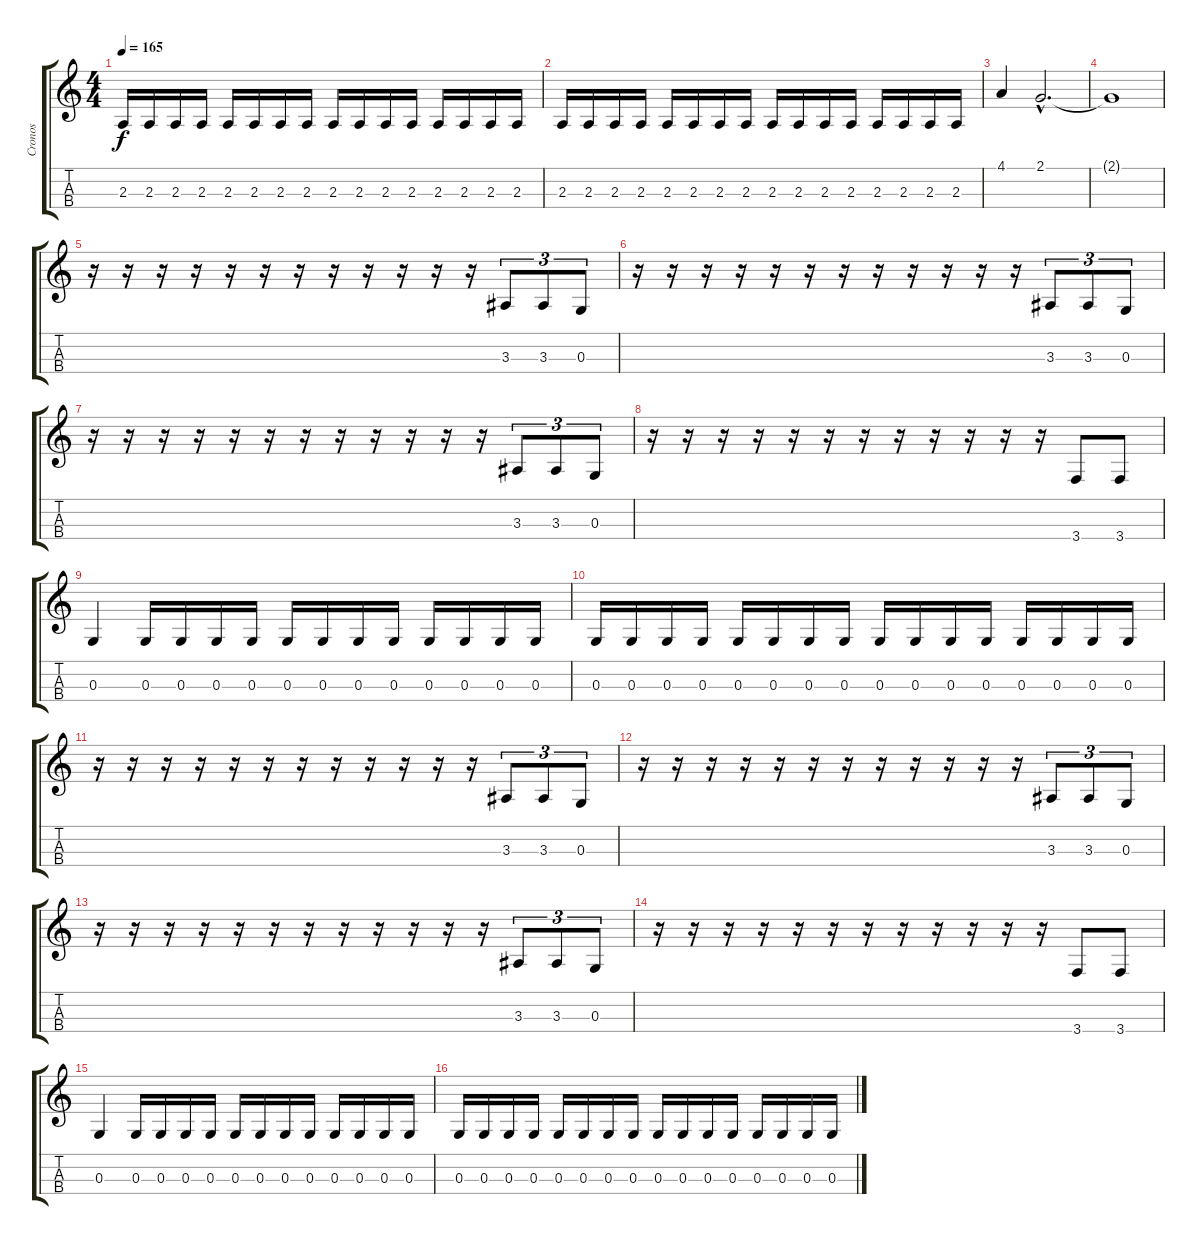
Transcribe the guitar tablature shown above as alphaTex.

\track ("Cronos" "Cronos") {instrument electricbasspick}
\staff {score tabs}
\tuning (F3 C3 G2 D2) {hide}
\ts (4 4)
\tempo 165
\clef g2
\ks c
2.3.16{dy f} 2.3.16 2.3.16 2.3.16 2.3.16 2.3.16 2.3.16 2.3.16 2.3.16 2.3.16 2.3.16 2.3.16 2.3.16 2.3.16 2.3.16 2.3.16 |
2.3.16 2.3.16 2.3.16 2.3.16 2.3.16 2.3.16 2.3.16 2.3.16 2.3.16 2.3.16 2.3.16 2.3.16 2.3.16 2.3.16 2.3.16 2.3.16 |
4.1.4 2.1{hac}.2{d} |
2.1{t}.1 |
r.16 r.16 r.16 r.16 r.16 r.16 r.16 r.16 r.16 r.16 r.16 r.16 3.3.8{tu (3 2)} 3.3.8{tu (3 2)} 0.3.8{tu (3 2)} |
r.16 r.16 r.16 r.16 r.16 r.16 r.16 r.16 r.16 r.16 r.16 r.16 3.3.8{tu (3 2)} 3.3.8{tu (3 2)} 0.3.8{tu (3 2)} |
r.16 r.16 r.16 r.16 r.16 r.16 r.16 r.16 r.16 r.16 r.16 r.16 3.3.8{tu (3 2)} 3.3.8{tu (3 2)} 0.3.8{tu (3 2)} |
r.16 r.16 r.16 r.16 r.16 r.16 r.16 r.16 r.16 r.16 r.16 r.16 3.4.8 3.4.8 |
0.3.4 0.3.16 0.3.16 0.3.16 0.3.16 0.3.16 0.3.16 0.3.16 0.3.16 0.3.16 0.3.16 0.3.16 0.3.16 |
0.3.16 0.3.16 0.3.16 0.3.16 0.3.16 0.3.16 0.3.16 0.3.16 0.3.16 0.3.16 0.3.16 0.3.16 0.3.16 0.3.16 0.3.16 0.3.16 |
r.16 r.16 r.16 r.16 r.16 r.16 r.16 r.16 r.16 r.16 r.16 r.16 3.3.8{tu (3 2)} 3.3.8{tu (3 2)} 0.3.8{tu (3 2)} |
r.16 r.16 r.16 r.16 r.16 r.16 r.16 r.16 r.16 r.16 r.16 r.16 3.3.8{tu (3 2)} 3.3.8{tu (3 2)} 0.3.8{tu (3 2)} |
r.16 r.16 r.16 r.16 r.16 r.16 r.16 r.16 r.16 r.16 r.16 r.16 3.3.8{tu (3 2)} 3.3.8{tu (3 2)} 0.3.8{tu (3 2)} |
r.16 r.16 r.16 r.16 r.16 r.16 r.16 r.16 r.16 r.16 r.16 r.16 3.4.8 3.4.8 |
0.3.4 0.3.16 0.3.16 0.3.16 0.3.16 0.3.16 0.3.16 0.3.16 0.3.16 0.3.16 0.3.16 0.3.16 0.3.16 |
0.3.16 0.3.16 0.3.16 0.3.16 0.3.16 0.3.16 0.3.16 0.3.16 0.3.16 0.3.16 0.3.16 0.3.16 0.3.16 0.3.16 0.3.16 0.3.16
